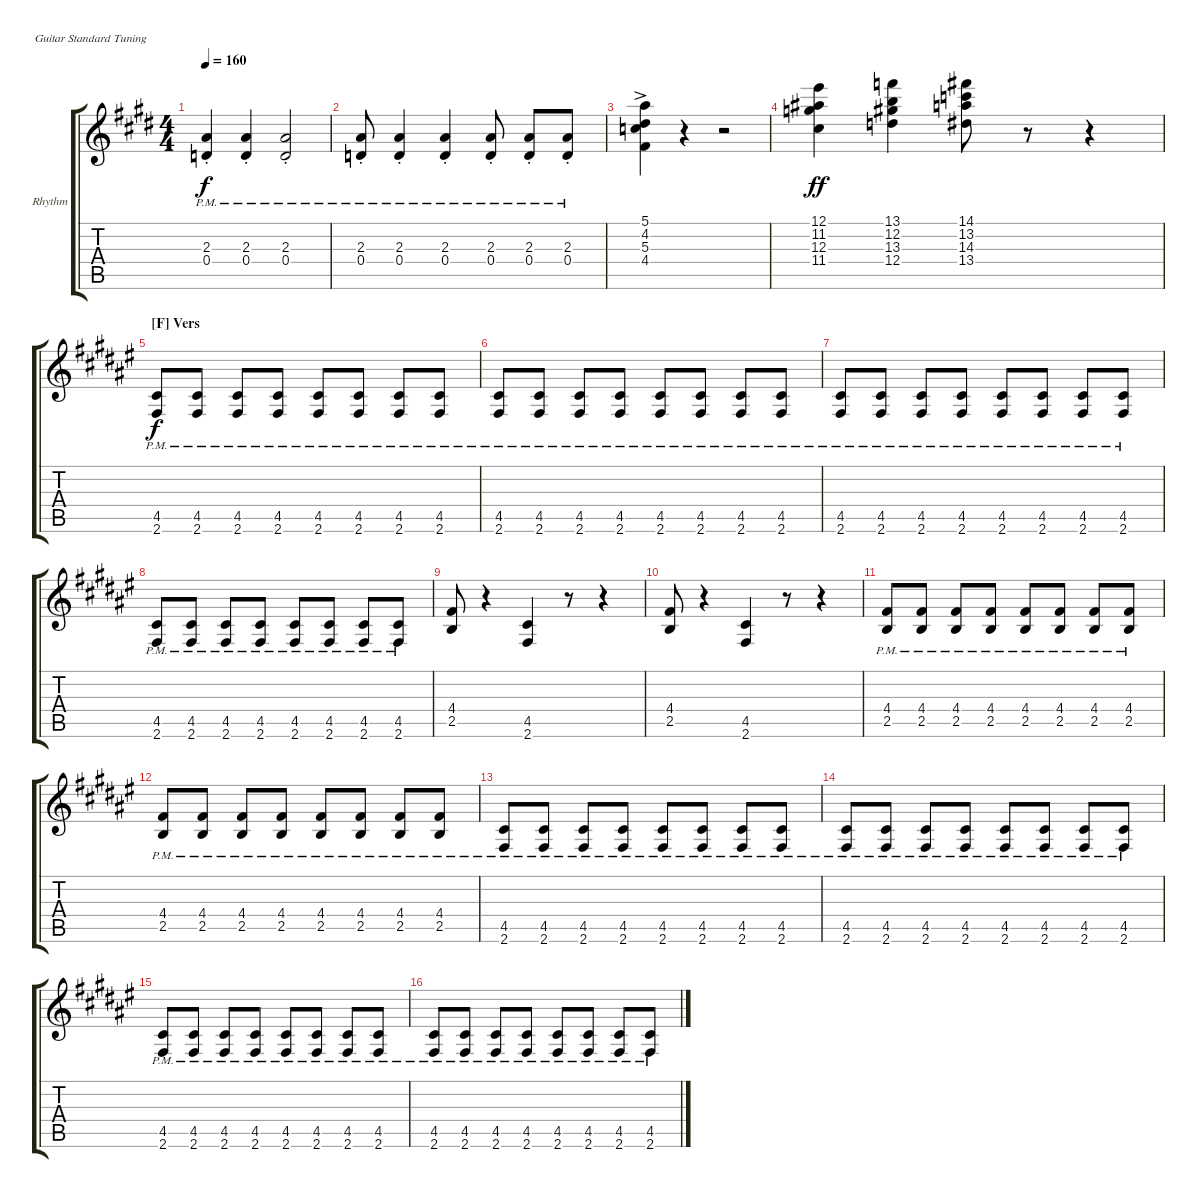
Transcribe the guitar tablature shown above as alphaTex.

\defaultSystemsLayout 4
\bracketExtendMode groupsimilarinstruments
\firstSystemTrackNameOrientation horizontal
\otherSystemsTrackNameOrientation horizontal
\track ("Rhythm guitar" "Rhythm") {instrument electricguitarclean}
\staff {score tabs}
\tuning (E4 B3 G3 D3 A2 E2)
\ts (4 4)
\tempo 160
\clef g2
\scale
0.333333
\ks e
(0.4{pm st} 2.3{pm st}).4{dy f} (0.4{pm st} 2.3{pm st}).4 (0.4{pm st} 2.3{pm st}).2 |
\scale
0.333333 (2.3{pm st} 0.4{pm st}).8 (2.3{pm st} 0.4{pm st}).4 (2.3{pm st} 0.4{pm st}).4 (2.3{pm st} 0.4{pm st}).8 (2.3{pm st} 0.4{pm st}).8 (2.3{pm st} 0.4{pm st}).8 |
\scale
0.333333 (4.2 5.1 5.3 4.4{ac}).4 r.4 r.2 |
\scale
0.333333 (11.4 12.3 11.2 12.1).4{dy ff} (13.1 12.2 13.3 12.4).4 (13.4 14.3 13.2 14.1).8 r.8 r.4 |
\section ("F" "Vers")
\scale
0.333333
\ks f#
(2.6{pm} 4.5{pm}).8{dy f} (2.6{pm} 4.5{pm}).8 (2.6{pm} 4.5{pm}).8 (2.6{pm} 4.5{pm}).8 (2.6{pm} 4.5{pm}).8 (2.6{pm} 4.5{pm}).8 (2.6{pm} 4.5{pm}).8 (2.6{pm} 4.5{pm}).8 |
\scale
0.333333 (2.6{pm} 4.5{pm}).8 (2.6{pm} 4.5{pm}).8 (2.6{pm} 4.5{pm}).8 (2.6{pm} 4.5{pm}).8 (2.6{pm} 4.5{pm}).8 (2.6{pm} 4.5{pm}).8 (2.6{pm} 4.5{pm}).8 (2.6{pm} 4.5{pm}).8 |
\scale
0.333333 (2.6{pm} 4.5{pm}).8 (2.6{pm} 4.5{pm}).8 (2.6{pm} 4.5{pm}).8 (2.6{pm} 4.5{pm}).8 (2.6{pm} 4.5{pm}).8 (2.6{pm} 4.5{pm}).8 (2.6{pm} 4.5{pm}).8 (2.6{pm} 4.5{pm}).8 |
\scale
0.333333 (2.6{pm} 4.5{pm}).8 (2.6{pm} 4.5{pm}).8 (2.6{pm} 4.5{pm}).8 (2.6{pm} 4.5{pm}).8 (2.6{pm} 4.5{pm}).8 (2.6{pm} 4.5{pm}).8 (2.6{pm} 4.5{pm}).8 (2.6{pm} 4.5{pm}).8 |
\scale
0.333333 (2.5 4.4).8 r.4 (4.5 2.6).4 r.8 r.4 |
\scale
0.333333 (2.5 4.4).8 r.4 (4.5 2.6).4 r.8 r.4 |
\scale
0.333333 (2.5{pm} 4.4{pm}).8 (2.5{pm} 4.4{pm}).8 (2.5{pm} 4.4{pm}).8 (2.5{pm} 4.4{pm}).8 (2.5{pm} 4.4{pm}).8 (2.5{pm} 4.4{pm}).8 (2.5{pm} 4.4{pm}).8 (2.5{pm} 4.4{pm}).8 |
\scale
0.333333 (2.5{pm} 4.4{pm}).8 (2.5{pm} 4.4{pm}).8 (2.5{pm} 4.4{pm}).8 (2.5{pm} 4.4{pm}).8 (2.5{pm} 4.4{pm}).8 (2.5{pm} 4.4{pm}).8 (2.5{pm} 4.4{pm}).8 (2.5{pm} 4.4{pm}).8 |
\scale
0.333333 (4.5{pm} 2.6).8 (4.5{pm} 2.6).8 (4.5{pm} 2.6).8 (4.5{pm} 2.6).8 (4.5{pm} 2.6).8 (4.5{pm} 2.6).8 (4.5{pm} 2.6).8 (4.5{pm} 2.6).8 |
\scale
0.333333 (4.5{pm} 2.6).8 (4.5{pm} 2.6).8 (4.5{pm} 2.6).8 (4.5{pm} 2.6).8 (4.5{pm} 2.6).8 (4.5{pm} 2.6).8 (4.5{pm} 2.6).8 (4.5{pm} 2.6).8 |
\scale
0.333333 (4.5{pm} 2.6).8 (4.5{pm} 2.6).8 (4.5{pm} 2.6).8 (4.5{pm} 2.6).8 (4.5{pm} 2.6).8 (4.5{pm} 2.6).8 (4.5{pm} 2.6).8 (4.5{pm} 2.6).8 |
\scale
0.303922 (4.5{pm} 2.6).8 (4.5{pm} 2.6).8 (4.5{pm} 2.6).8 (4.5{pm} 2.6).8 (4.5{pm} 2.6).8 (4.5{pm} 2.6).8 (4.5{pm} 2.6).8 (4.5{pm} 2.6).8
